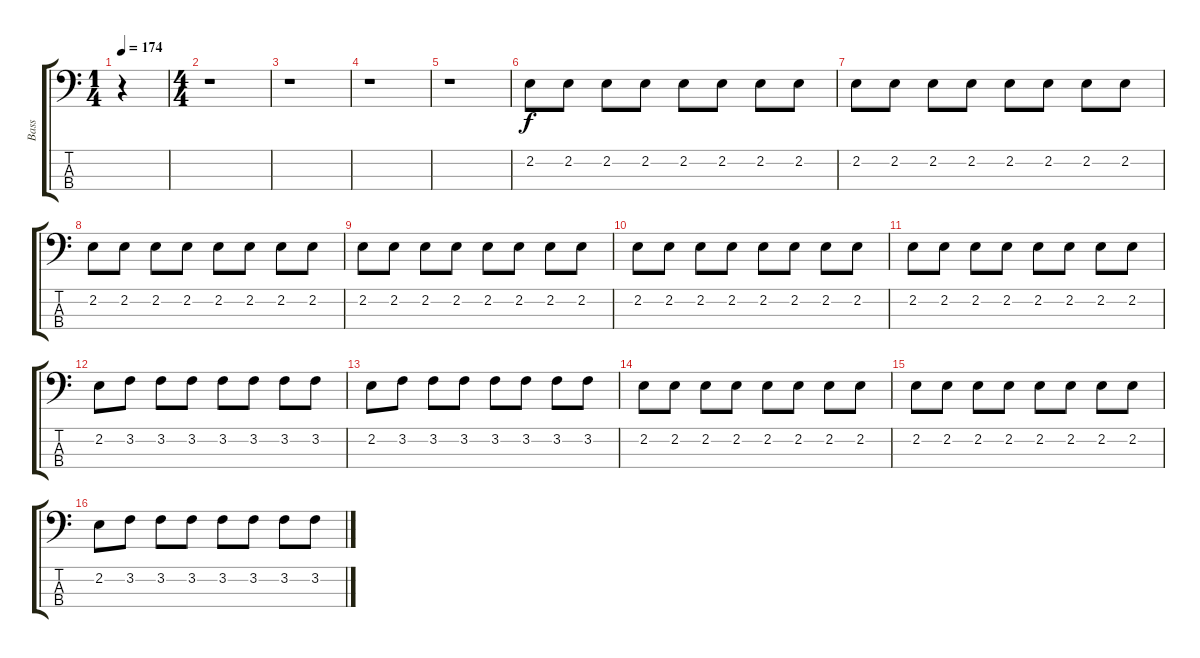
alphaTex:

\track ("Bass" "Bass") {instrument electricbasspick}
\staff {score tabs}
\tuning (G2 D2 A1 E1) {hide}
\ts (1 4)
\tempo 174
\clef f4
\ks c
r.4{dy f instrument electricbasspick} |
\ts (4 4)
r.1 |
r.1 |
r.1 |
r.1 |
2.2.8 2.2.8 2.2.8 2.2.8 2.2.8 2.2.8 2.2.8 2.2.8 |
2.2.8 2.2.8 2.2.8 2.2.8 2.2.8 2.2.8 2.2.8 2.2.8 |
2.2.8 2.2.8 2.2.8 2.2.8 2.2.8 2.2.8 2.2.8 2.2.8 |
2.2.8 2.2.8 2.2.8 2.2.8 2.2.8 2.2.8 2.2.8 2.2.8 |
2.2.8 2.2.8 2.2.8 2.2.8 2.2.8 2.2.8 2.2.8 2.2.8 |
2.2.8 2.2.8 2.2.8 2.2.8 2.2.8 2.2.8 2.2.8 2.2.8 |
2.2.8 3.2.8 3.2.8 3.2.8 3.2.8 3.2.8 3.2.8 3.2.8 |
2.2.8 3.2.8 3.2.8 3.2.8 3.2.8 3.2.8 3.2.8 3.2.8 |
2.2.8 2.2.8 2.2.8 2.2.8 2.2.8 2.2.8 2.2.8 2.2.8 |
2.2.8 2.2.8 2.2.8 2.2.8 2.2.8 2.2.8 2.2.8 2.2.8 |
2.2.8 3.2.8 3.2.8 3.2.8 3.2.8 3.2.8 3.2.8 3.2.8
